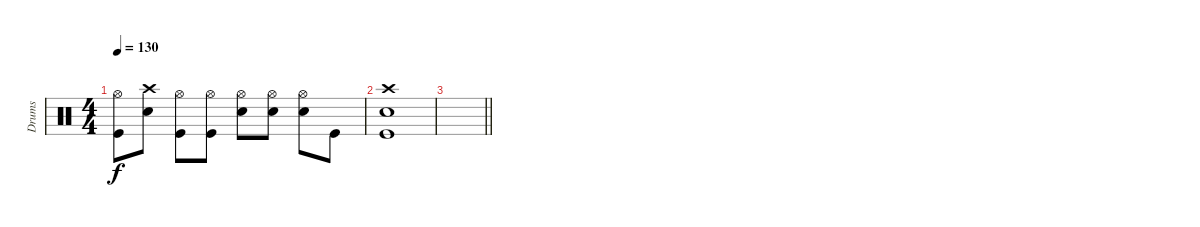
\track ("Drums" "Drums") {instrument percussion}
\staff {score}
\articulation defaults
\ts (4 4)
\tempo 130
\clef neutral
\ks c
("Hi-Hat (open)" "Kick (hit)").8{dy f} ("Crash high (hit)" "Snare (hit) 2").8 ("Hi-Hat (open)" "Kick (hit)").8 ("Hi-Hat (open)" "Kick (hit)").8 ("Hi-Hat (open)" "Snare (hit) 2").8 ("Hi-Hat (open)" "Snare (hit) 2").8 ("Hi-Hat (open)" "Snare (hit) 2").8 "Kick (hit)".8 |
("Crash high (hit)" "Snare (hit) 2" "Kick (hit)").1 |
\barLineRight lightlight
